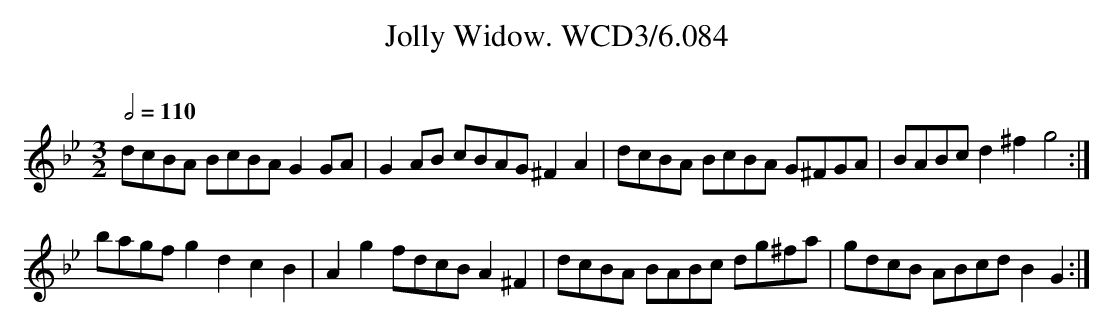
X:1
T:Jolly Widow. WCD3/6.084
O:
M:3/2
L:1/8
Q:1/2=110
K:Gm
dcBA BcBA G2 GA|G2 AB cBAG ^F2 A2|dcBA BcBA G^FGA|BABc d2 ^f2 g4:|
bagf g2 d2 c2 B2|A2 g2 fdcB A2 ^F2|dcBA BABc dg^fa|gdcB ABcd B2 G2:|
